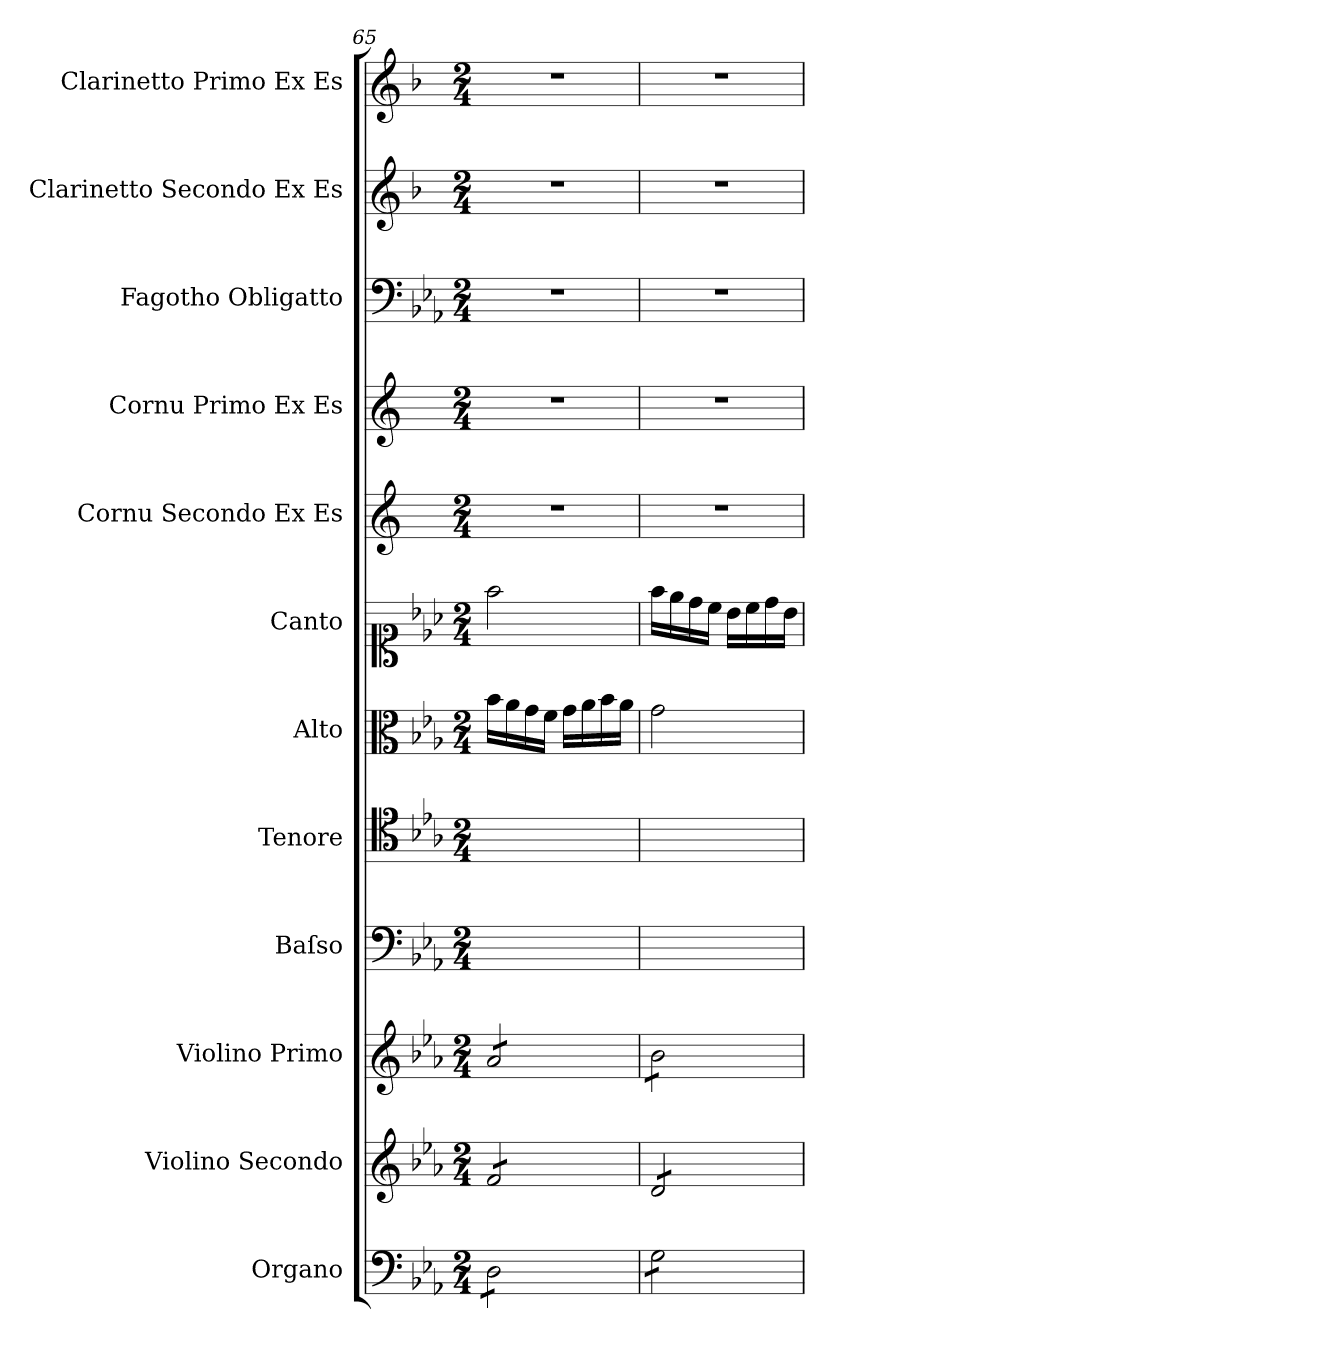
**kern	**kern	**kern	**kern	**kern	**kern	**kern	**kern	**kern	**kern	**kern	**kern
*part12	*part11	*part10	*part9	*part8	*part7	*part6	*part5	*part4	*part3	*part2	*part1
*staff12	*staff11	*staff10	*staff9	*staff8	*staff7	*staff6	*staff5	*staff4	*staff3	*staff2	*staff1
*I"Organo	*I"Violino Secondo	*I"Violino Primo	*I"Baſso	*I"Tenore	*I"Alto	*I"Canto	*I"Cornu Secondo Ex Es	*I"Cornu Primo Ex Es	*I"Fagotho Obligatto	*I"Clarinetto Secondo Ex Es	*I"Clarinetto Primo Ex Es
*I'Org	*	*I'Vno I	*I'B.	*I'T.	*I'A.	*I'C.	*	*I'Cor I	*I'Fag.	*	*I'Cor I
*clefF4	*clefG2	*clefG2	*clefF4	*clefC4	*clefC3	*clefC1	*clefG2	*clefG2	*clefF4	*clefG2	*clefG2
*	*	*	*	*	*	*	*ITrd5c9	*ITrd5c9	*	*ITrd1c2	*ITrd1c2
*k[b-e-a-]	*k[b-e-a-]	*k[b-e-a-]	*k[b-e-a-]	*k[b-e-a-]	*k[b-e-a-]	*k[b-e-a-]	*k[b-e-a-]	*k[b-e-a-]	*k[b-e-a-]	*k[b-e-a-]	*k[b-e-a-]
*c:	*c:	*c:	*c:	*c:	*c:	*c:	*c:	*c:	*c:	*c:	*c:
*M2/4	*M2/4	*M2/4	*M2/4	*M2/4	*M2/4	*M2/4	*M2/4	*M2/4	*M2/4	*M2/4	*M2/4
=65	=65	=65	=65	=65	=65	=65	=65	=65	=65	=65	=65
*tremolo	*	*	*	*	*	*	*	*	*	*	*
*	*tremolo	*	*	*	*	*	*	*	*	*	*
*	*	*tremolo	*	*	*	*	*	*	*	*	*
8D\L	8f/L	8a-/L	2ryy	2ryy	16b-\LL	2ff\	2r	2r	2r	2r	2r
.	.	.	.	.	16a-\	.	.	.	.	.	.
8D\	8f/	8a-/	.	.	16g\	.	.	.	.	.	.
.	.	.	.	.	16f\JJ	.	.	.	.	.	.
8D\	8f/	8a-/	.	.	16g\LL	.	.	.	.	.	.
.	.	.	.	.	16a-\	.	.	.	.	.	.
8D\J	8f/J	8a-/J	.	.	16b-\	.	.	.	.	.	.
.	.	.	.	.	16a-\JJ	.	.	.	.	.	.
=66	=66	=66	=66	=66	=66	=66	=66	=66	=66	=66	=66
8G\L	8d/L	8b-\L	2ryy	2ryy	2g\	16ff\LL	2r	2r	2r	2r	2r
.	.	.	.	.	.	16ee-\	.	.	.	.	.
8G\	8d/	8b-\	.	.	.	16dd\	.	.	.	.	.
.	.	.	.	.	.	16cc\JJ	.	.	.	.	.
8G\	8d/	8b-\	.	.	.	16b-\LL	.	.	.	.	.
.	.	.	.	.	.	16cc\	.	.	.	.	.
8G\J	8d/J	8b-\J	.	.	.	16dd\	.	.	.	.	.
*	*	*Xtremolo	*	*	*	*	*	*	*	*	*
*	*Xtremolo	*	*	*	*	*	*	*	*	*	*
*Xtremolo	*	*	*	*	*	*	*	*	*	*	*
.	.	.	.	.	.	16b-\JJ	.	.	.	.	.
=	=	=	=	=	=	=	=	=	=	=	=
*-	*-	*-	*-	*-	*-	*-	*-	*-	*-	*-	*-
